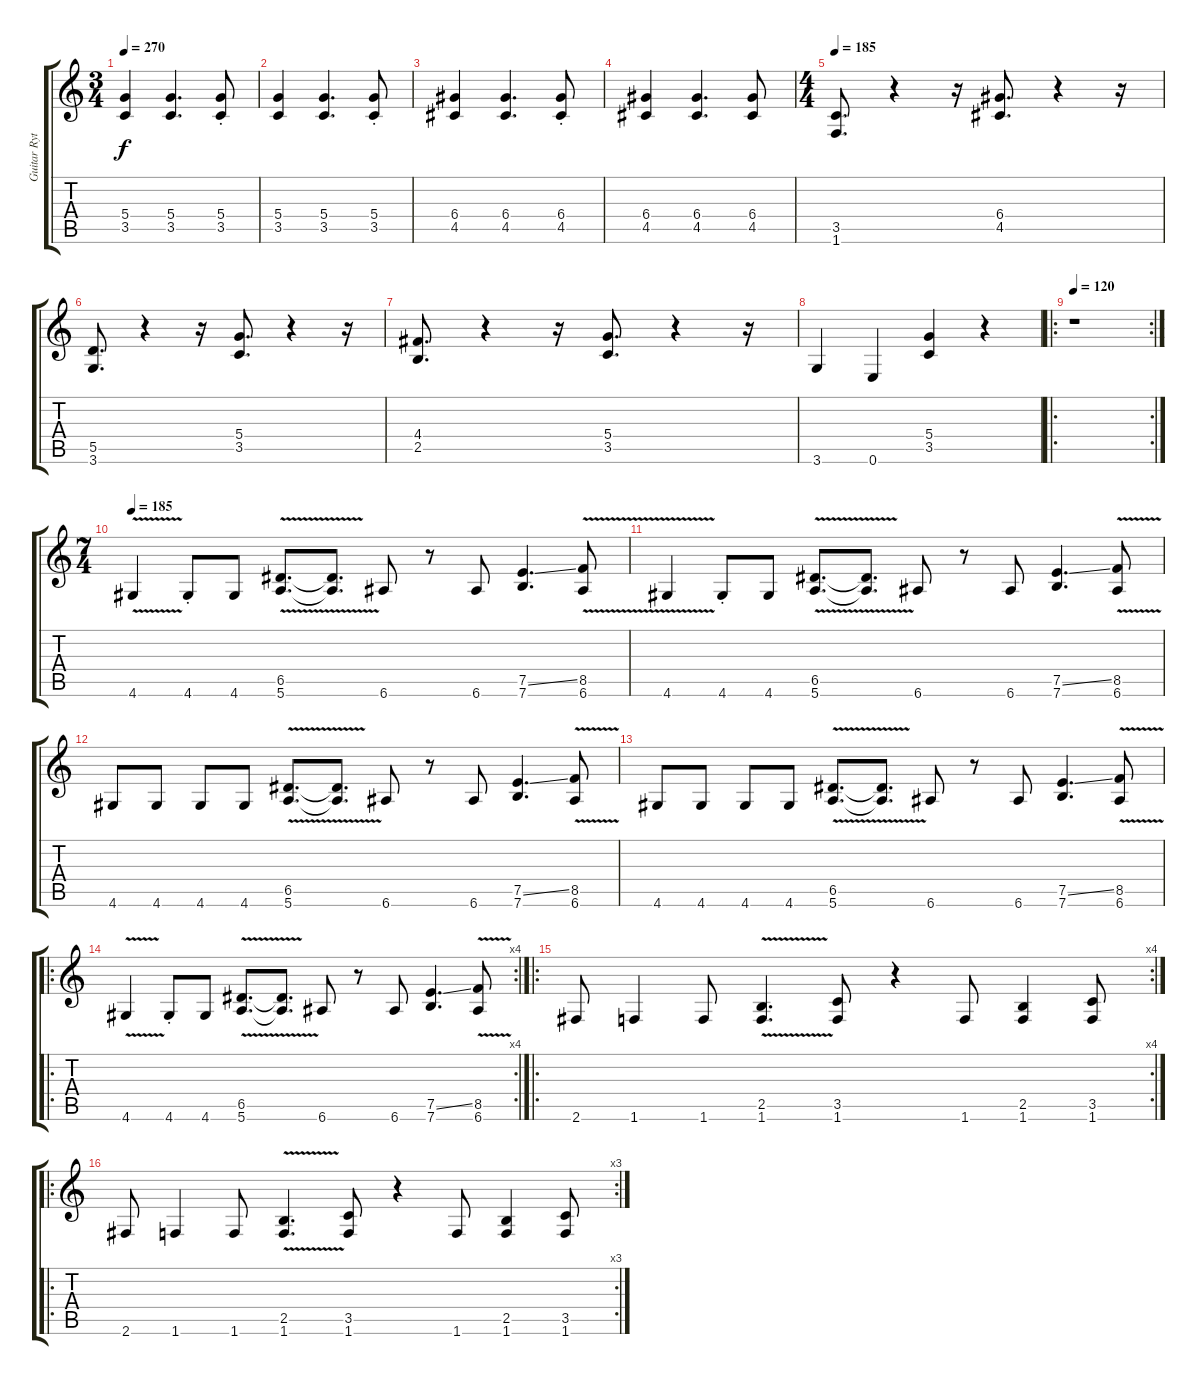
\track ("Guitar Rythym" "Guitar Ryt") {instrument distortionguitar}
\staff {score tabs}
\tuning (E4 B3 G3 D3 A2 E2) {hide}
\ts (3 4)
\tempo 270
\clef g2
\ks c
(5.4 3.5).4{dy f} (5.4 3.5).4{d} (5.4{st} 3.5).8 |
(5.4 3.5).4 (5.4 3.5).4{d} (5.4{st} 3.5).8 |
(6.4 4.5).4 (6.4 4.5).4{d} (6.4{st} 4.5).8 |
(6.4 4.5).4 (6.4 4.5).4{d} (6.4 4.5).8 |
\ts (4 4)
\tempo 185
(3.5 1.6).8{d} r.4 r.16 (6.4 4.5).8{d} r.4 r.16 |
(5.5 3.6).8{d} r.4 r.16 (5.4 3.5).8{d} r.4 r.16 |
(4.4 2.5).8{d} r.4 r.16 (5.4 3.5).8{d} r.4 r.16 |
3.6.4 0.6.4 (5.4 3.5).4 r.4 |
\ro
\rc 2
\tempo 120
r.1 |
\ts (7 4)
\tempo 185
4.6{v}.4 4.6{st}.8 4.6.8 (6.5{v} 5.6{v}).8{d} (6.5{t} 5.6{t}).8{d} 6.6.8 r.8 6.6.8 (7.5{ss} 7.6).4{d} (8.5{v} 6.6{v}).8 |
4.6{v}.4 4.6{st}.8 4.6.8 (6.5{v} 5.6{v}).8{d} (6.5{t} 5.6{t}).8{d} 6.6.8 r.8 6.6.8 (7.5{ss} 7.6).4{d} (8.5{v} 6.6{v}).8 |
4.6.8 4.6.8 4.6.8 4.6.8 (6.5{v} 5.6{v}).8{d} (6.5{t} 5.6{t}).8{d} 6.6.8 r.8 6.6.8 (7.5{ss} 7.6).4{d} (8.5{v} 6.6).8 |
4.6.8 4.6.8 4.6.8 4.6.8 (6.5{v} 5.6{v}).8{d} (6.5{t} 5.6{t}).8{d} 6.6.8 r.8 6.6.8 (7.5{ss} 7.6).4{d} (8.5{v} 6.6).8 |
\ro
\rc 4
4.6{v}.4 4.6{st}.8 4.6.8 (6.5{v} 5.6{v}).8{d} (6.5{t} 5.6{t}).8{d} 6.6.8 r.8 6.6.8 (7.5{ss} 7.6).4{d} (8.5{v} 6.6{v}).8 |
\ro
\rc 4
2.6.8 1.6.4 1.6.8 (2.5{v} 1.6).4{d} (3.5 1.6).8 r.4 1.6.8 (2.5 1.6).4 (3.5 1.6).8 |
\ro
\rc 3
2.6.8 1.6.4 1.6.8 (2.5{v} 1.6).4{d} (3.5 1.6).8 r.4 1.6.8 (2.5 1.6).4 (3.5 1.6).8
